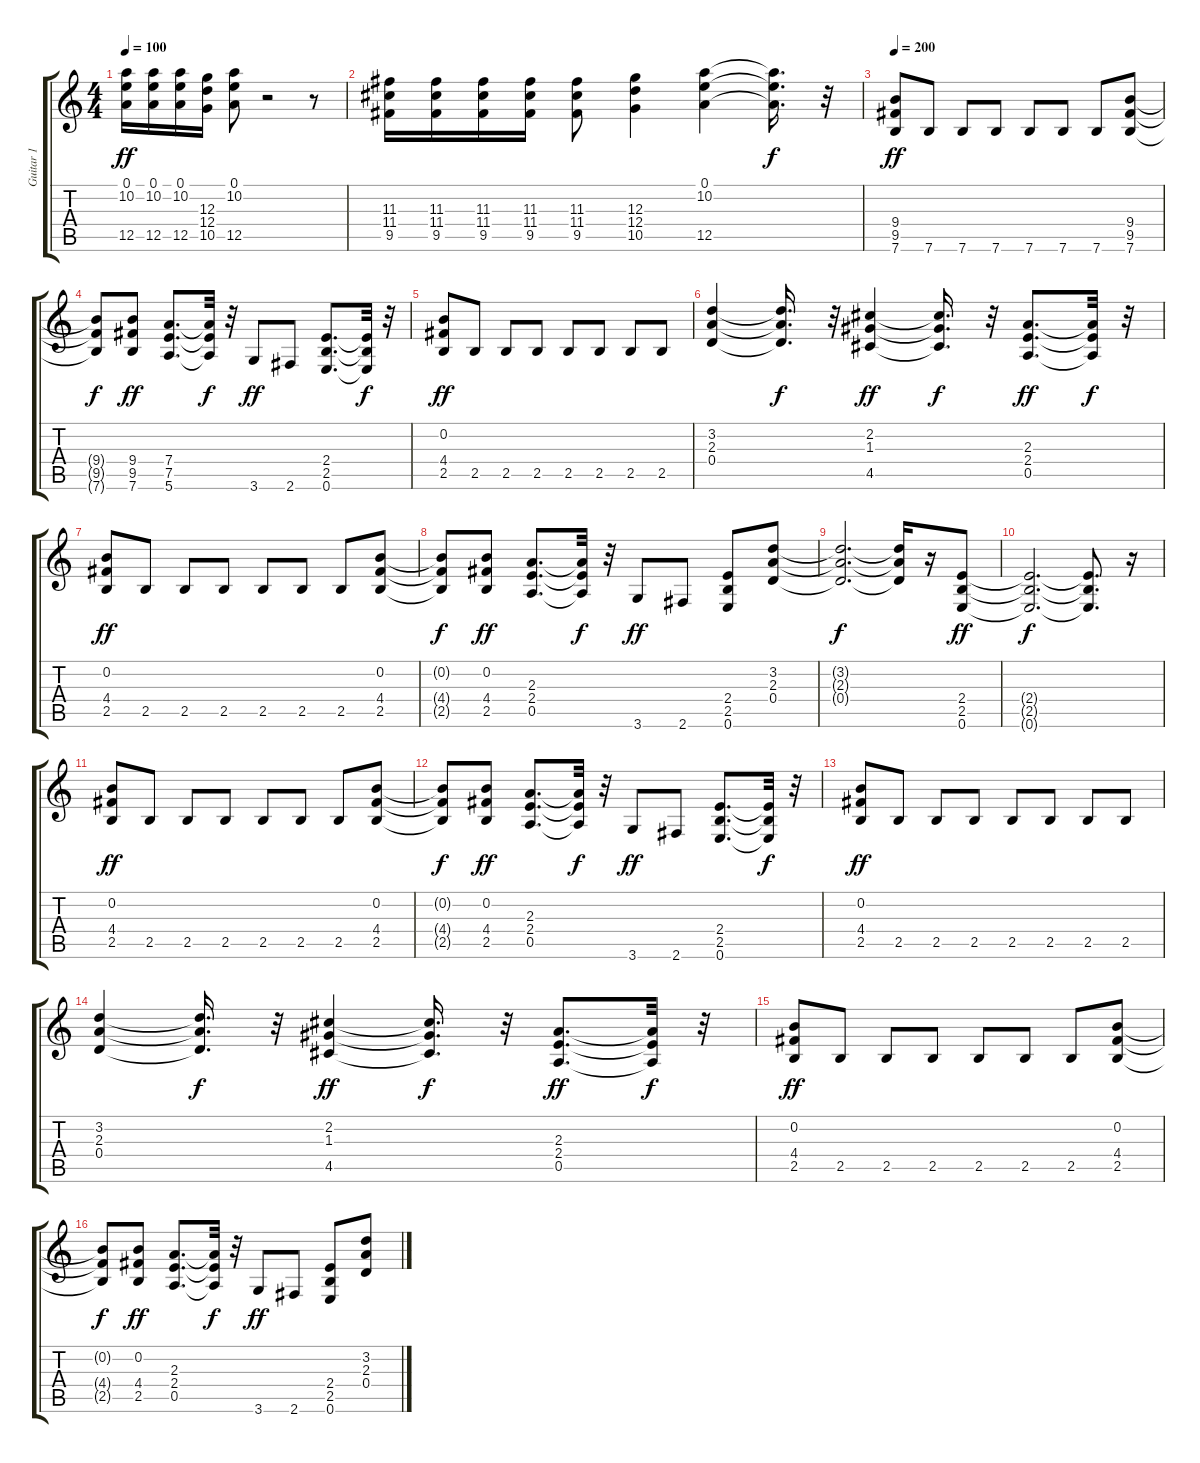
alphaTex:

\track ("Guitar 1" "Guitar 1") {instrument distortionguitar}
\staff {score tabs}
\tuning (E4 B3 G3 D3 A2 E2) {hide}
\ts (4 4)
\tempo 100
\clef g2
\ks c
(0.1 10.2 12.5).16{dy ff} (0.1 10.2 12.5).16 (0.1 10.2 12.5).16 (12.3 12.4 10.5).16 (0.1 10.2 12.5).8 r.2 r.8 |
(11.3 11.4 9.5).16 (11.3 11.4 9.5).16 (11.3 11.4 9.5).16 (11.3 11.4 9.5).16 (11.3 11.4 9.5).8 (12.3 12.4 10.5).4 (0.1 10.2 12.5).4 (0.1{t} 10.2{t} 12.5{t}).16{d dy f} r.32 |
\tempo 200
(9.4 9.5 7.6).8{dy ff instrument overdrivenguitar} 7.6.8 7.6.8 7.6.8 7.6.8 7.6.8 7.6.8 (9.4 9.5 7.6).8 |
(9.4{t} 9.5{t} 7.6{t}).8{dy f} (9.4 9.5 7.6).8{dy ff} (7.4 7.5 5.6).8{d} (7.4{t} 7.5{t} 5.6{t}).32{dy f} r.32 3.6.8{dy ff} 2.6.8 (2.4 2.5 0.6).8{d} (2.4{t} 2.5{t} 0.6{t}).32{dy f} r.32 |
(0.2 4.4 2.5).8{dy ff} 2.5.8 2.5.8 2.5.8 2.5.8 2.5.8 2.5.8 2.5.8 |
(3.2 2.3 0.4).4 (3.2{t} 2.3{t} 0.4{t}).16{d dy f} r.32 (2.2 1.3 4.5).4{dy ff} (2.2{t} 1.3{t} 4.5{t}).16{d dy f} r.32 (2.3 2.4 0.5).8{d dy ff} (2.3{t} 2.4{t} 0.5{t}).32{dy f} r.32 |
(0.2 4.4 2.5).8{dy ff} 2.5.8 2.5.8 2.5.8 2.5.8 2.5.8 2.5.8 (0.2 4.4 2.5).8 |
(0.2{t} 4.4{t} 2.5{t}).8{dy f} (0.2 4.4 2.5).8{dy ff} (2.3 2.4 0.5).8{d} (2.3{t} 2.4{t} 0.5{t}).32{dy f} r.32 3.6.8{dy ff} 2.6.8 (2.4 2.5 0.6).8 (3.2 2.3 0.4).8 |
(3.2{t} 2.3{t} 0.4{t}).2{d dy f} (3.2{t} 2.3{t} 0.4{t}).16 r.16 (2.4 2.5 0.6).8{dy ff} |
(2.4{t} 2.5{t} 0.6{t}).2{d dy f} (2.4{t} 2.5{t} 0.6{t}).8{d} r.16 |
(0.2 4.4 2.5).8{dy ff} 2.5.8 2.5.8 2.5.8 2.5.8 2.5.8 2.5.8 (0.2 4.4 2.5).8 |
(0.2{t} 4.4{t} 2.5{t}).8{dy f} (0.2 4.4 2.5).8{dy ff} (2.3 2.4 0.5).8{d} (2.3{t} 2.4{t} 0.5{t}).32{dy f} r.32 3.6.8{dy ff} 2.6.8 (2.4 2.5 0.6).8{d} (2.4{t} 2.5{t} 0.6{t}).32{dy f} r.32 |
(0.2 4.4 2.5).8{dy ff} 2.5.8 2.5.8 2.5.8 2.5.8 2.5.8 2.5.8 2.5.8 |
(3.2 2.3 0.4).4 (3.2{t} 2.3{t} 0.4{t}).16{d dy f} r.32 (2.2 1.3 4.5).4{dy ff} (2.2{t} 1.3{t} 4.5{t}).16{d dy f} r.32 (2.3 2.4 0.5).8{d dy ff} (2.3{t} 2.4{t} 0.5{t}).32{dy f} r.32 |
(0.2 4.4 2.5).8{dy ff} 2.5.8 2.5.8 2.5.8 2.5.8 2.5.8 2.5.8 (0.2 4.4 2.5).8 |
(0.2{t} 4.4{t} 2.5{t}).8{dy f} (0.2 4.4 2.5).8{dy ff} (2.3 2.4 0.5).8{d} (2.3{t} 2.4{t} 0.5{t}).32{dy f} r.32 3.6.8{dy ff} 2.6.8 (2.4 2.5 0.6).8 (3.2 2.3 0.4).8
